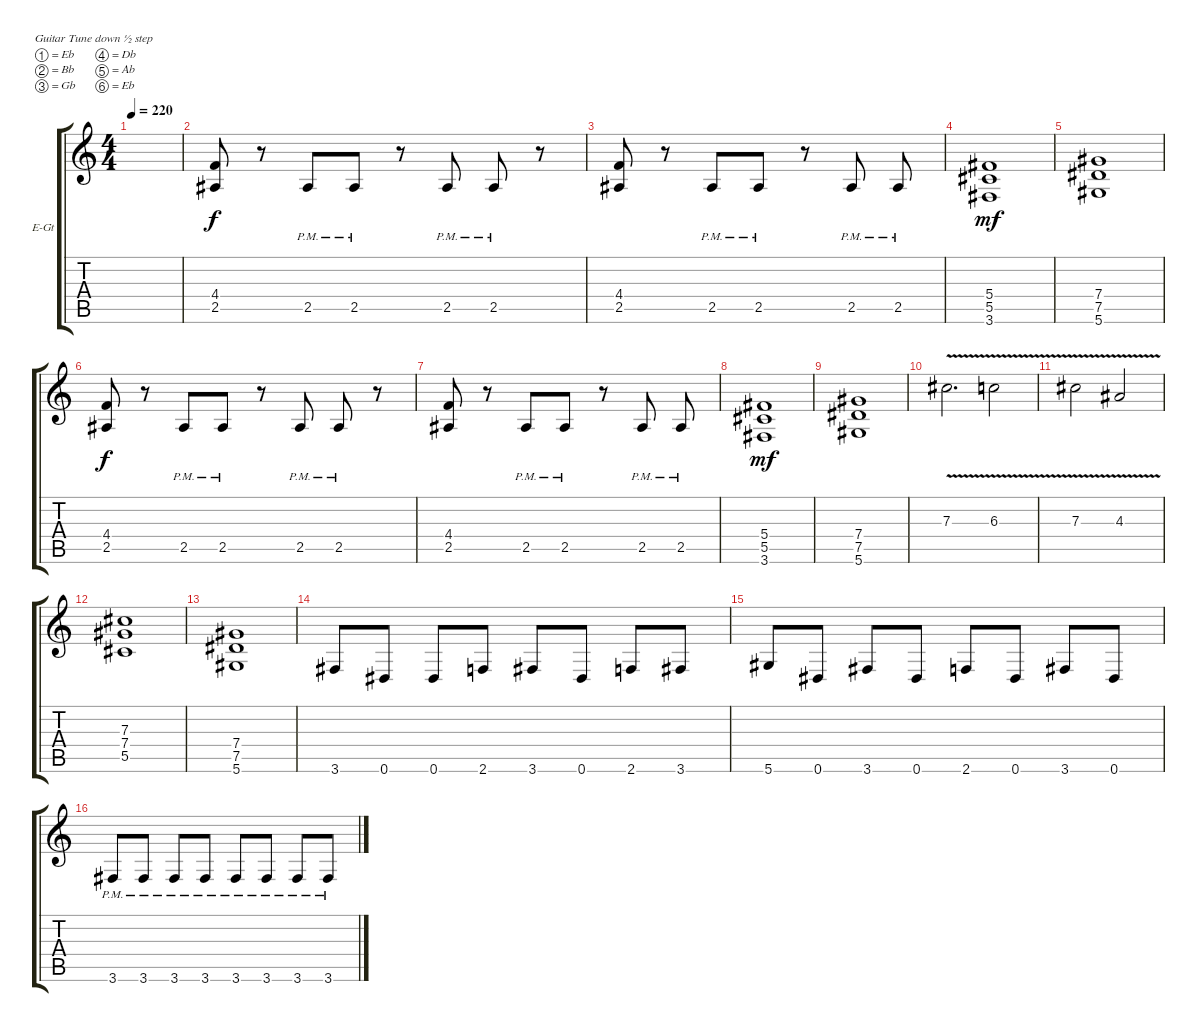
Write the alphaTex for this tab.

\defaultSystemsLayout 4
\bracketExtendMode groupsimilarinstruments
\firstSystemTrackNameOrientation horizontal
\otherSystemsTrackNameOrientation horizontal
\track ("Илья Мамонтов" "E-Gt") {instrument electricguitarclean}
\staff {score tabs}
\tuning (Eb4 Bb3 Gb3 Db3 Ab2 Eb2)
\ts (4 4)
\tempo 220
\clef g2
\scale
0.487395
\ks c
|
\scale
0.256303 (4.4 2.5).8 r.8 2.5{pm}.8 2.5{pm}.8 r.8 2.5{pm}.8 2.5{pm}.8 r.8 |
\scale
0.256303 (4.4 2.5).8 r.8 2.5{pm}.8 2.5{pm}.8 r.8 2.5{pm}.8 2.5{pm}.8 |
\scale
0.333333 (3.6 5.5 5.4).1{dy mf} |
\scale
0.333333 (5.6 7.5 7.4).1 |
\scale
0.333333 (4.4 2.5).8{dy f} r.8 2.5{pm}.8 2.5{pm}.8 r.8 2.5{pm}.8 2.5{pm}.8 r.8 |
\scale
0.333333 (4.4 2.5).8 r.8 2.5{pm}.8 2.5{pm}.8 r.8 2.5{pm}.8 2.5{pm}.8 |
\scale
0.333333 (3.6 5.5 5.4).1{dy mf} |
\scale
0.333333 (5.6 7.5 7.4).1 |
\scale
0.333333 7.3{v}.2{d} 6.3{v}.2 |
\scale
0.333333 7.3{v}.2 4.3{v}.2 |
\scale
0.333333 (5.5 7.4 7.3).1 |
\scale
0.333333 (5.6 7.5 7.4).1 |
\scale
0.333333 3.6.8 0.6.8 0.6.8 2.6.8 3.6.8 0.6.8 2.6.8 3.6.8 |
\scale
0.333333 5.6.8 0.6.8 3.6.8 0.6.8 2.6.8 0.6.8 3.6.8 0.6.8 |
\scale
0.333333 3.6{pm}.8 3.6{pm}.8 3.6{pm}.8 3.6{pm}.8 3.6{pm}.8 3.6{pm}.8 3.6{pm}.8 3.6{pm}.8
